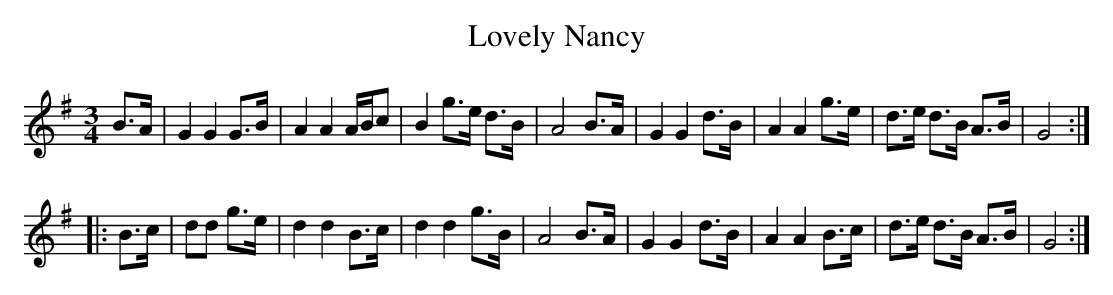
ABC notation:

X:1
T:Lovely Nancy
M:3/4
L:1/8
K:G
B>A |\
G2 G2 G>B | A2 A2 A/2B/2c | \
B2 g>e d>B | A4 B>A |\
G2 G2 d>B | A2 A2 g>e | d>e d>B A>B | G4 :|
|:B>c |\
dd g>e | d2 d2 B>c | d2 d2 g>B | A4 B>A |\
G2 G2 d>B | A2 A2 B>c | d>e d>B A>B | G4 :|
